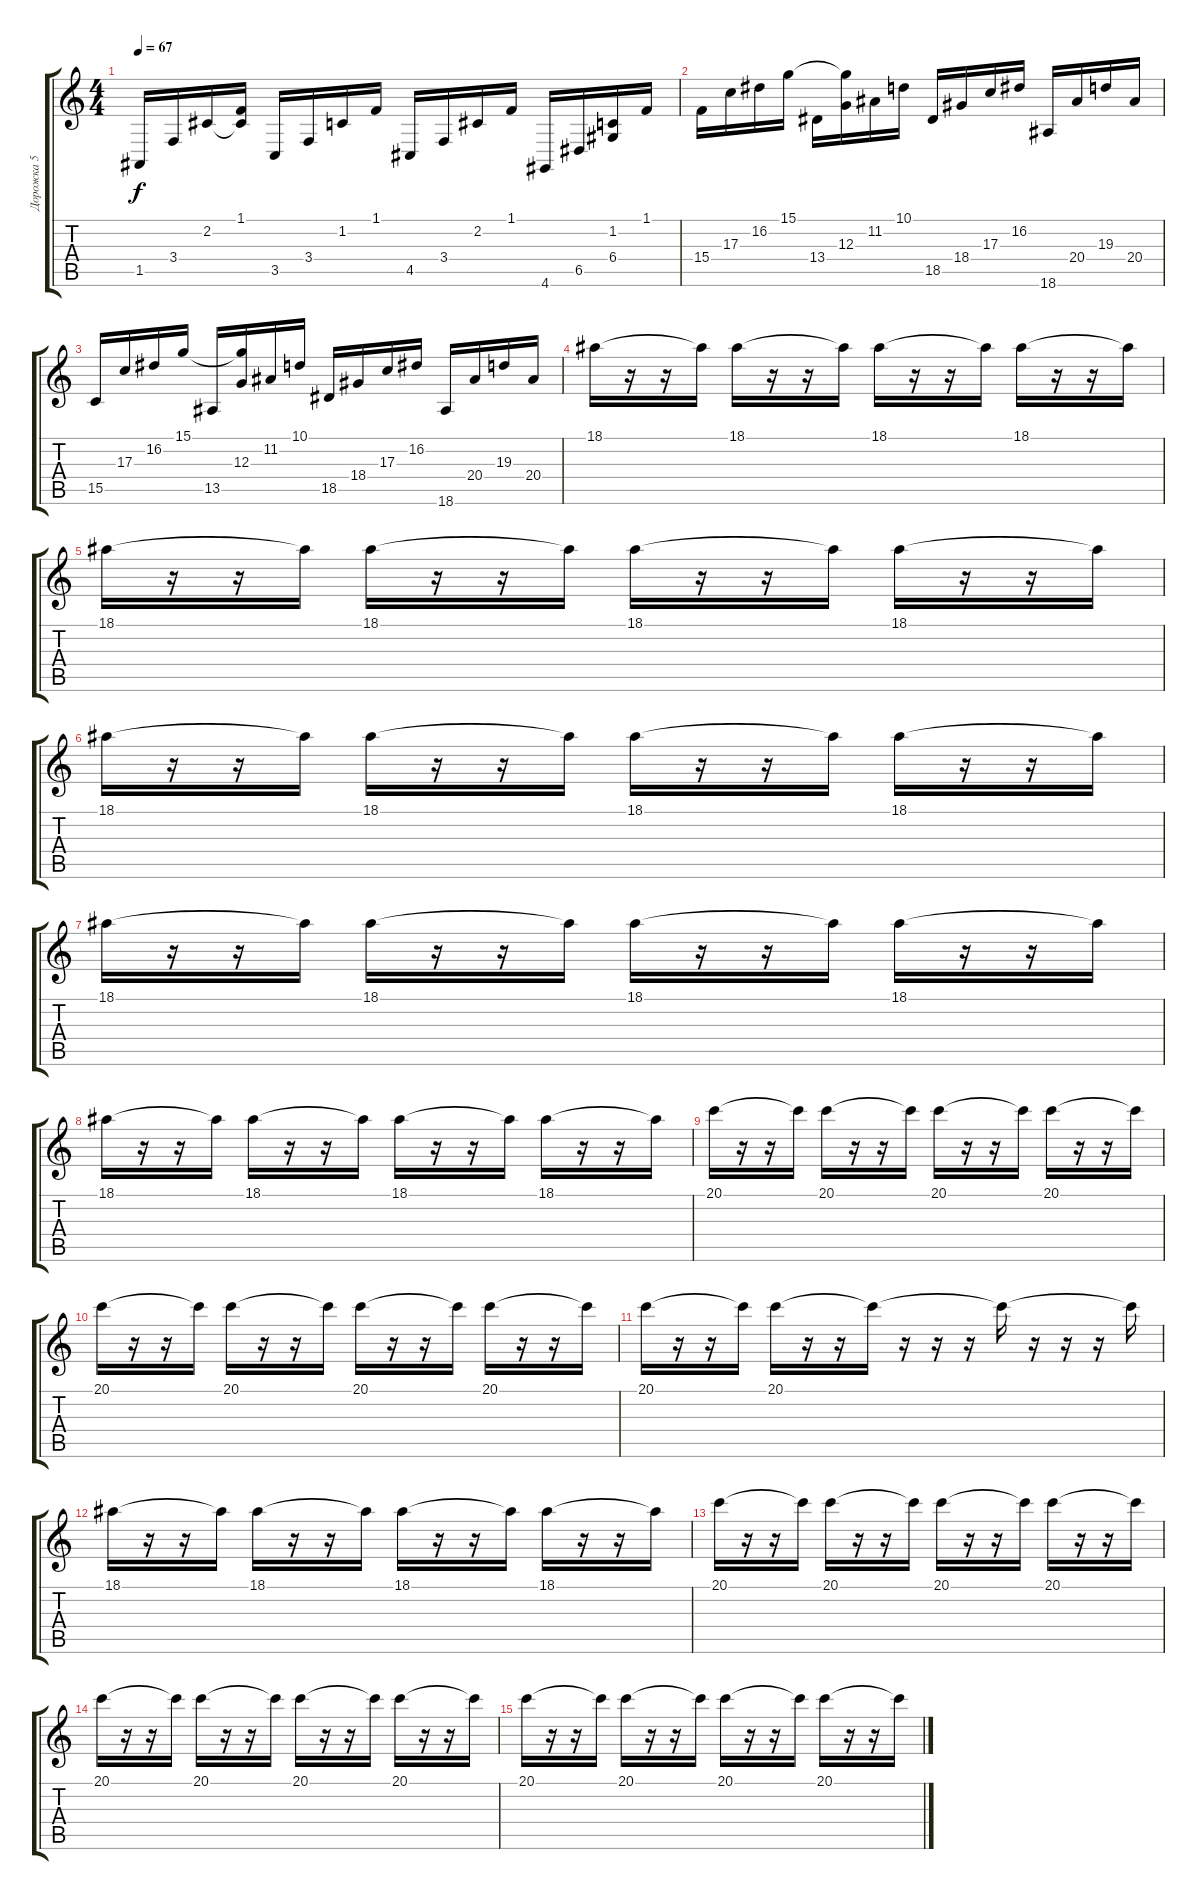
\track ("Дорожка 5" "Дорожка 5") {instrument vibraphone}
\staff {score tabs}
\tuning (E4 B3 G3 D3 A2 E2) {hide}
\ts (4 4)
\tempo 67
\clef g2
\ks c
1.5.16{dy f} 3.4.16 2.2.16 (1.1 2.2{t}).16 3.5.16 3.4.16 1.2.16 1.1.16 4.5.16 3.4.16 2.2.16 1.1.16 4.6.16 6.5.16 (1.2 6.4).16 1.1.16 |
15.4.16 17.3.16 16.2.16 15.1.16 13.4.16 (15.1{t} 12.3).16 11.2.16 10.1.16 18.5.16 18.4.16 17.3.16 16.2.16 18.6.16 20.4.16 19.3.16 20.4.16 |
15.5.16 17.3.16 16.2.16 15.1.16 13.5.16 (15.1{t} 12.3).16 11.2.16 10.1.16 18.5.16 18.4.16 17.3.16 16.2.16 18.6.16 20.4.16 19.3.16 20.4.16 |
18.1.16{volume 8 instrument vibraphone} r.16 r.16 18.1{t}.16 18.1.16 r.16 r.16 18.1{t}.16 18.1.16 r.16 r.16 18.1{t}.16 18.1.16 r.16 r.16 18.1{t}.16 |
18.1.16 r.16 r.16 18.1{t}.16 18.1.16 r.16 r.16 18.1{t}.16 18.1.16 r.16 r.16 18.1{t}.16 18.1.16 r.16 r.16 18.1{t}.16 |
18.1.16 r.16 r.16 18.1{t}.16 18.1.16 r.16 r.16 18.1{t}.16 18.1.16 r.16 r.16 18.1{t}.16 18.1.16 r.16 r.16 18.1{t}.16 |
18.1.16 r.16 r.16 18.1{t}.16 18.1.16 r.16 r.16 18.1{t}.16 18.1.16 r.16 r.16 18.1{t}.16 18.1.16 r.16 r.16 18.1{t}.16 |
18.1.16 r.16 r.16 18.1{t}.16 18.1.16 r.16 r.16 18.1{t}.16 18.1.16 r.16 r.16 18.1{t}.16 18.1.16 r.16 r.16 18.1{t}.16 |
20.1.16 r.16 r.16 20.1{t}.16 20.1.16 r.16 r.16 20.1{t}.16 20.1.16 r.16 r.16 20.1{t}.16 20.1.16 r.16 r.16 20.1{t}.16 |
20.1.16 r.16 r.16 20.1{t}.16 20.1.16 r.16 r.16 20.1{t}.16 20.1.16 r.16 r.16 20.1{t}.16 20.1.16 r.16 r.16 20.1{t}.16 |
20.1.16 r.16 r.16 20.1{t}.16 20.1.16 r.16 r.16 20.1{t}.16 r.16 r.16 r.16 20.1{t}.16 r.16 r.16 r.16 20.1{t}.16 |
18.1.16 r.16 r.16 18.1{t}.16 18.1.16 r.16 r.16 18.1{t}.16 18.1.16 r.16 r.16 18.1{t}.16 18.1.16 r.16 r.16 18.1{t}.16 |
20.1.16 r.16 r.16 20.1{t}.16 20.1.16 r.16 r.16 20.1{t}.16 20.1.16 r.16 r.16 20.1{t}.16 20.1.16 r.16 r.16 20.1{t}.16 |
20.1.16 r.16 r.16 20.1{t}.16 20.1.16 r.16 r.16 20.1{t}.16 20.1.16 r.16 r.16 20.1{t}.16 20.1.16 r.16 r.16 20.1{t}.16 |
20.1.16 r.16 r.16 20.1{t}.16 20.1.16 r.16 r.16 20.1{t}.16 20.1.16 r.16 r.16 20.1{t}.16 20.1.16 r.16 r.16 20.1{t}.16
